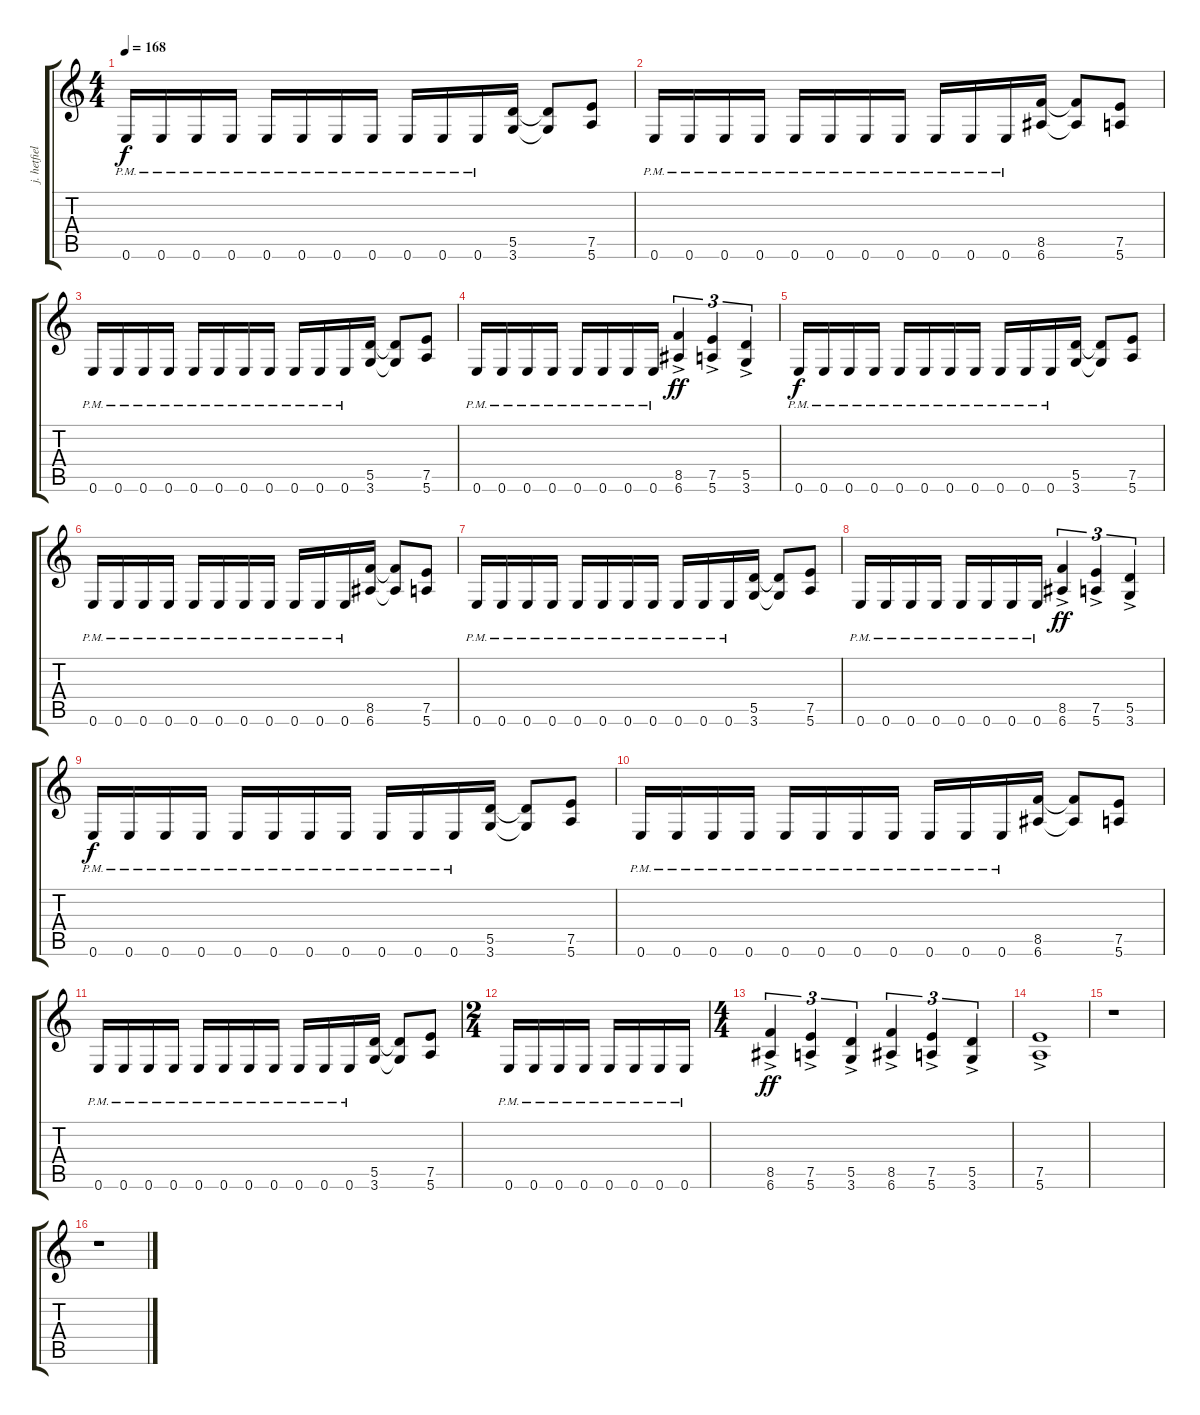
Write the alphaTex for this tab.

\track ("j. hetfield - rhythm guitar" "j. hetfiel") {instrument distortionguitar}
\staff {score tabs}
\tuning (E4 B3 G3 D3 A2 E2) {hide}
\ts (4 4)
\tempo 168
\clef g2
\ks c
0.6{pm}.16{dy f} 0.6{pm}.16 0.6{pm}.16 0.6{pm}.16 0.6{pm}.16 0.6{pm}.16 0.6{pm}.16 0.6{pm}.16 0.6{pm}.16 0.6{pm}.16 0.6{pm}.16 (5.5 3.6).16 (5.5{t} 3.6{t}).8 (7.5 5.6).8 |
0.6{pm}.16 0.6{pm}.16 0.6{pm}.16 0.6{pm}.16 0.6{pm}.16 0.6{pm}.16 0.6{pm}.16 0.6{pm}.16 0.6{pm}.16 0.6{pm}.16 0.6{pm}.16 (8.5 6.6).16 (8.5{t} 6.6{t}).8 (7.5 5.6).8 |
0.6{pm}.16 0.6{pm}.16 0.6{pm}.16 0.6{pm}.16 0.6{pm}.16 0.6{pm}.16 0.6{pm}.16 0.6{pm}.16 0.6{pm}.16 0.6{pm}.16 0.6{pm}.16 (5.5 3.6).16 (5.5{t} 3.6{t}).8 (7.5 5.6).8 |
0.6{pm}.16 0.6{pm}.16 0.6{pm}.16 0.6{pm}.16 0.6{pm}.16 0.6{pm}.16 0.6{pm}.16 0.6{pm}.16 (8.5{ac} 6.6{ac}).4{tu (3 2) dy ff} (7.5{ac} 5.6{ac}).4{tu (3 2)} (5.5{ac} 3.6{ac}).4{tu (3 2)} |
0.6{pm}.16{dy f} 0.6{pm}.16 0.6{pm}.16 0.6{pm}.16 0.6{pm}.16 0.6{pm}.16 0.6{pm}.16 0.6{pm}.16 0.6{pm}.16 0.6{pm}.16 0.6{pm}.16 (5.5 3.6).16 (5.5{t} 3.6{t}).8 (7.5 5.6).8 |
0.6{pm}.16 0.6{pm}.16 0.6{pm}.16 0.6{pm}.16 0.6{pm}.16 0.6{pm}.16 0.6{pm}.16 0.6{pm}.16 0.6{pm}.16 0.6{pm}.16 0.6{pm}.16 (8.5 6.6).16 (8.5{t} 6.6{t}).8 (7.5 5.6).8 |
0.6{pm}.16 0.6{pm}.16 0.6{pm}.16 0.6{pm}.16 0.6{pm}.16 0.6{pm}.16 0.6{pm}.16 0.6{pm}.16 0.6{pm}.16 0.6{pm}.16 0.6{pm}.16 (5.5 3.6).16 (5.5{t} 3.6{t}).8 (7.5 5.6).8 |
0.6{pm}.16 0.6{pm}.16 0.6{pm}.16 0.6{pm}.16 0.6{pm}.16 0.6{pm}.16 0.6{pm}.16 0.6{pm}.16 (8.5{ac} 6.6{ac}).4{tu (3 2) dy ff} (7.5{ac} 5.6{ac}).4{tu (3 2)} (5.5{ac} 3.6{ac}).4{tu (3 2)} |
0.6{pm}.16{dy f} 0.6{pm}.16 0.6{pm}.16 0.6{pm}.16 0.6{pm}.16 0.6{pm}.16 0.6{pm}.16 0.6{pm}.16 0.6{pm}.16 0.6{pm}.16 0.6{pm}.16 (5.5 3.6).16 (5.5{t} 3.6{t}).8 (7.5 5.6).8 |
0.6{pm}.16 0.6{pm}.16 0.6{pm}.16 0.6{pm}.16 0.6{pm}.16 0.6{pm}.16 0.6{pm}.16 0.6{pm}.16 0.6{pm}.16 0.6{pm}.16 0.6{pm}.16 (8.5 6.6).16 (8.5{t} 6.6{t}).8 (7.5 5.6).8 |
0.6{pm}.16 0.6{pm}.16 0.6{pm}.16 0.6{pm}.16 0.6{pm}.16 0.6{pm}.16 0.6{pm}.16 0.6{pm}.16 0.6{pm}.16 0.6{pm}.16 0.6{pm}.16 (5.5 3.6).16 (5.5{t} 3.6{t}).8 (7.5 5.6).8 |
\ts (2 4)
0.6{pm}.16 0.6{pm}.16 0.6{pm}.16 0.6{pm}.16 0.6{pm}.16 0.6{pm}.16 0.6{pm}.16 0.6{pm}.16 |
\ts (4 4)
(8.5{ac} 6.6{ac}).4{tu (3 2) dy ff} (7.5{ac} 5.6{ac}).4{tu (3 2)} (5.5{ac} 3.6{ac}).4{tu (3 2)} (8.5{ac} 6.6{ac}).4{tu (3 2)} (7.5{ac} 5.6{ac}).4{tu (3 2)} (5.5{ac} 3.6{ac}).4{tu (3 2)} |
(7.5{ac} 5.6{ac}).1 |
r.1 |
r.1
